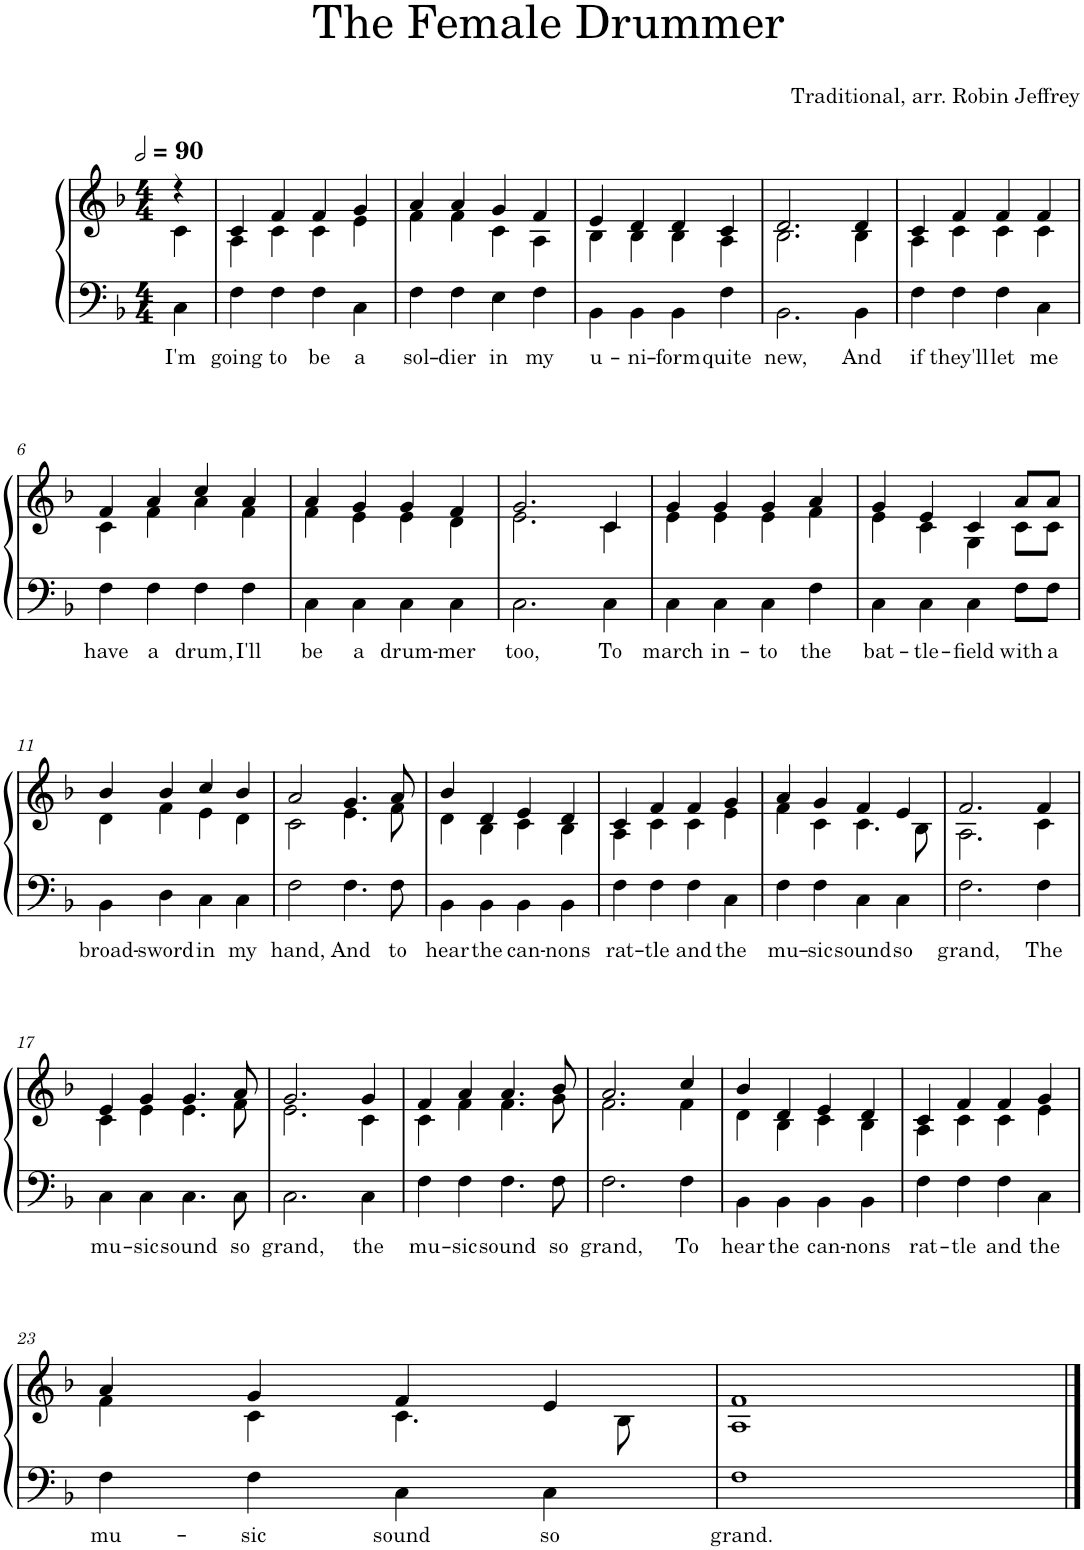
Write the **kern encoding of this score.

**kern	**text	**kern
*part1	*part1	*part1
*staff2	*staff2	*staff1
*I"Piano	*	*
*I'Pno.	*	*
*clefF4	*	*clefG2
*k[b-]	*	*k[b-]
*M4/4	*	*M4/4
*MM180	*	*MM180
=	=	=
*^	*	*
!	!	!LO:LY:b	!
*	*	*	*^
4ryy	4C\	I'm	4r	4c\
=1	=1	=1	=1	=1
!	!	!LO:LY:b	!	!
1ryy	4F\	going	4c/	4A\
!	!	!LO:LY:b	!	!
.	4F\	to	4f/	4c\
!	!	!LO:LY:b	!	!
.	4F\	be	4f/	4c\
!	!	!LO:LY:b	!	!
.	4C\	a	4g/	4e\
=2	=2	=2	=2	=2
!	!	!LO:LY:b	!	!
1ryy	4F\	sol-	4a/	4f\
!	!	!LO:LY:b	!	!
.	4F\	-dier	4a/	4f\
!	!	!LO:LY:b	!	!
.	4E\	in	4g/	4c\
!	!	!LO:LY:b	!	!
.	4F\	my	4f/	4A\
=3	=3	=3	=3	=3
!	!	!LO:LY:b	!	!
1ryy	4BB-\	u-	4e/	4B-\
!	!	!LO:LY:b	!	!
.	4BB-\	-ni-	4d/	4B-\
!	!	!LO:LY:b	!	!
.	4BB-\	-form	4d/	4B-\
!	!	!LO:LY:b	!	!
.	4F\	quite	4c/	4A\
=4	=4	=4	=4	=4
!	!	!LO:LY:b	!	!
1ryy	2.BB-\	new,	2.d/	2.B-\
!	!	!LO:LY:b	!	!
.	4BB-\	And	4d/	4B-\
=5	=5	=5	=5	=5
!	!	!LO:LY:b	!	!
1ryy	4F\	if	4c/	4A\
!	!	!LO:LY:b	!	!
.	4F\	they'll	4f/	4c\
!	!	!LO:LY:b	!	!
.	4F\	let	4f/	4c\
!	!	!LO:LY:b	!	!
.	4C\	me	4f/	4c\
!!LO:LB:g=z	!!
=6	=6	=6	=6	=6
!	!	!LO:LY:b	!	!
1ryy	4F\	have	4f/	4c\
!	!	!LO:LY:b	!	!
.	4F\	a	4a/	4f\
!	!	!LO:LY:b	!	!
.	4F\	drum,	4cc/	4a\
!	!	!LO:LY:b	!	!
.	4F\	I'll	4a/	4f\
=7	=7	=7	=7	=7
!	!	!LO:LY:b	!	!
1ryy	4C\	be	4a/	4f\
!	!	!LO:LY:b	!	!
.	4C\	a	4g/	4e\
!	!	!LO:LY:b	!	!
.	4C\	drum-	4g/	4e\
!	!	!LO:LY:b	!	!
.	4C\	-mer	4f/	4d\
=8	=8	=8	=8	=8
!	!	!LO:LY:b	!	!
1ryy	2.C\	too,	2.g/	2.e\
!	!	!LO:LY:b	!	!
.	4C\	To	4c/	4c\
=9	=9	=9	=9	=9
!	!	!LO:LY:b	!	!
1ryy	4C\	march	4g/	4e\
!	!	!LO:LY:b	!	!
.	4C\	in-	4g/	4e\
!	!	!LO:LY:b	!	!
.	4C\	-to	4g/	4e\
!	!	!LO:LY:b	!	!
.	4F\	the	4a/	4f\
=10	=10	=10	=10	=10
!	!	!LO:LY:b	!	!
1ryy	4C\	bat-	4g/	4e\
!	!	!LO:LY:b	!	!
.	4C\	-tle-	4e/	4c\
!	!	!LO:LY:b	!	!
.	4C\	-field	4c/	4G\
!	!	!LO:LY:b	!	!
.	8F\L	with	8a/L	8c\L
!	!	!LO:LY:b	!	!
.	8F\J	a	8a/J	8c\J
!!LO:LB:g=z	!!
=11	=11	=11	=11	=11
!	!	!LO:LY:b	!	!
1ryy	4BB-\	broad-	4b-/	4d\
!	!	!LO:LY:b	!	!
.	4D\	-sword	4b-/	4f\
!	!	!LO:LY:b	!	!
.	4C\	in	4cc/	4e\
!	!	!LO:LY:b	!	!
.	4C\	my	4b-/	4d\
=12	=12	=12	=12	=12
!	!	!LO:LY:b	!	!
1ryy	2F\	hand,	2a/	2c\
!	!	!LO:LY:b	!	!
.	4.F\	And	4.g/	4.e\
!	!	!LO:LY:b	!	!
.	8F\	to	8a/	8f\
=13	=13	=13	=13	=13
!	!	!LO:LY:b	!	!
1ryy	4BB-\	hear	4b-/	4d\
!	!	!LO:LY:b	!	!
.	4BB-\	the	4d/	4B-\
!	!	!LO:LY:b	!	!
.	4BB-\	can-	4e/	4c\
!	!	!LO:LY:b	!	!
.	4BB-\	-nons	4d/	4B-\
=14	=14	=14	=14	=14
!	!	!LO:LY:b	!	!
1ryy	4F\	rat-	4c/	4A\
!	!	!LO:LY:b	!	!
.	4F\	-tle	4f/	4c\
!	!	!LO:LY:b	!	!
.	4F\	and	4f/	4c\
!	!	!LO:LY:b	!	!
.	4C\	the	4g/	4e\
=15	=15	=15	=15	=15
!	!	!LO:LY:b	!	!
1ryy	4F\	mu-	4a/	4f\
!	!	!LO:LY:b	!	!
.	4F\	-sic	4g/	4c\
!	!	!LO:LY:b	!	!
.	4C\	sound	4f/	4.c\
!	!	!LO:LY:b	!	!
.	4C\	so	4e/	.
.	.	.	.	8B-\
=16	=16	=16	=16	=16
!	!	!LO:LY:b	!	!
1ryy	2.F\	grand,	2.f/	2.A\
!	!	!LO:LY:b	!	!
.	4F\	The	4f/	4c\
!!LO:LB:g=z	!!
=17	=17	=17	=17	=17
!	!	!LO:LY:b	!	!
1ryy	4C\	mu-	4e/	4c\
!	!	!LO:LY:b	!	!
.	4C\	-sic	4g/	4e\
!	!	!LO:LY:b	!	!
.	4.C\	sound	4.g/	4.e\
!	!	!LO:LY:b	!	!
.	8C\	so	8a/	8f\
=18	=18	=18	=18	=18
!	!	!LO:LY:b	!	!
1ryy	2.C\	grand,	2.g/	2.e\
!	!	!LO:LY:b	!	!
.	4C\	the	4g/	4c\
=19	=19	=19	=19	=19
!	!	!LO:LY:b	!	!
1ryy	4F\	mu-	4f/	4c\
!	!	!LO:LY:b	!	!
.	4F\	-sic	4a/	4f\
!	!	!LO:LY:b	!	!
.	4.F\	sound	4.a/	4.f\
!	!	!LO:LY:b	!	!
.	8F\	so	8b-/	8g\
=20	=20	=20	=20	=20
!	!	!LO:LY:b	!	!
1ryy	2.F\	grand,	2.a/	2.f\
!	!	!LO:LY:b	!	!
.	4F\	To	4cc/	4f\
=21	=21	=21	=21	=21
!	!	!LO:LY:b	!	!
1ryy	4BB-\	hear	4b-/	4d\
!	!	!LO:LY:b	!	!
.	4BB-\	the	4d/	4B-\
!	!	!LO:LY:b	!	!
.	4BB-\	can-	4e/	4c\
!	!	!LO:LY:b	!	!
.	4BB-\	-nons	4d/	4B-\
=22	=22	=22	=22	=22
!	!	!LO:LY:b	!	!
1ryy	4F\	rat-	4c/	4A\
!	!	!LO:LY:b	!	!
.	4F\	-tle	4f/	4c\
!	!	!LO:LY:b	!	!
.	4F\	and	4f/	4c\
!	!	!LO:LY:b	!	!
.	4C\	the	4g/	4e\
!!LO:LB:g=z	!!
=23	=23	=23	=23	=23
!	!	!LO:LY:b	!	!
1ryy	4F\	mu-	4a/	4f\
!	!	!LO:LY:b	!	!
.	4F\	-sic	4g/	4c\
!	!	!LO:LY:b	!	!
.	4C\	sound	4f/	4.c\
!	!	!LO:LY:b	!	!
.	4C\	so	4e/	.
.	.	.	.	8B-\
=24	=24	=24	=24	=24
!	!	!LO:LY:b	!	!
1ryy	1F	grand.	1f	1A
*v	*v	*	*	*
*	*	*v	*v
==	==	==
*-	*-	*-
